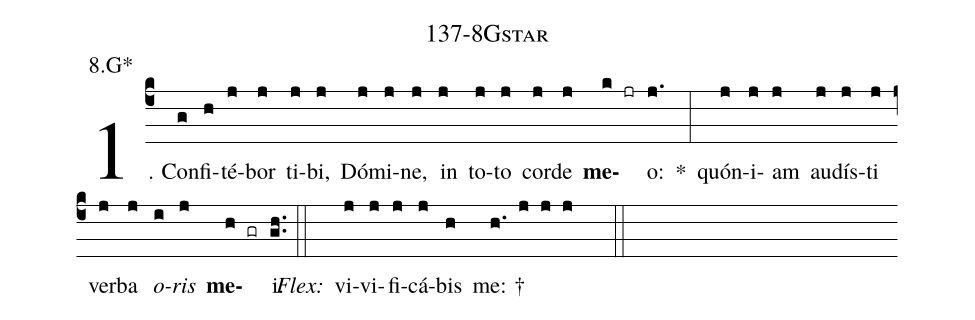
name: 137-8Gstar;
annotation: 8.G*;
%%
(c4)1. Con(g)fi(h)té(j)bor(j) ti(j)bi,(j) Dó(j)mi(j)ne,(j) in(j) to(j)to(j) cor(j)de(j) <b>me</b>(k jr)o:(j.) *(:) quón(j)i(j)am(j) au(j)dís(j)ti(j) ver(j)ba(j) <i>o</i>(i)<i>ris</i>(j) <b>me</b>(h gr)i.(gh..) (::)
<i>Flex:</i>()  vi(j)vi(j)fi(j)cá(j)bis(h) me: †(h. j j j  ::)
